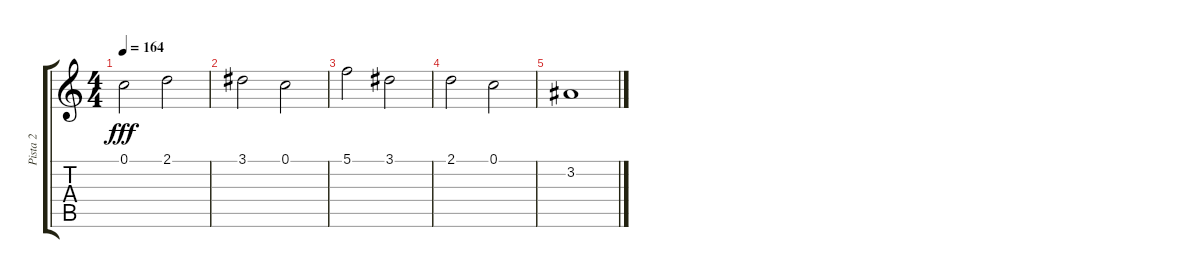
\track ("Pista 2" "Pista 2") {instrument overdrivenguitar}
\staff {score tabs}
\tuning (C4 G3 Eb3 Bb2 F2 C2) {hide}
\ts (4 4)
\tempo 164
\clef g2
\ks c
0.1.2{dy fff} 2.1.2 |
3.1.2 0.1.2 |
5.1.2 3.1.2 |
2.1.2 0.1.2 |
3.2.1
